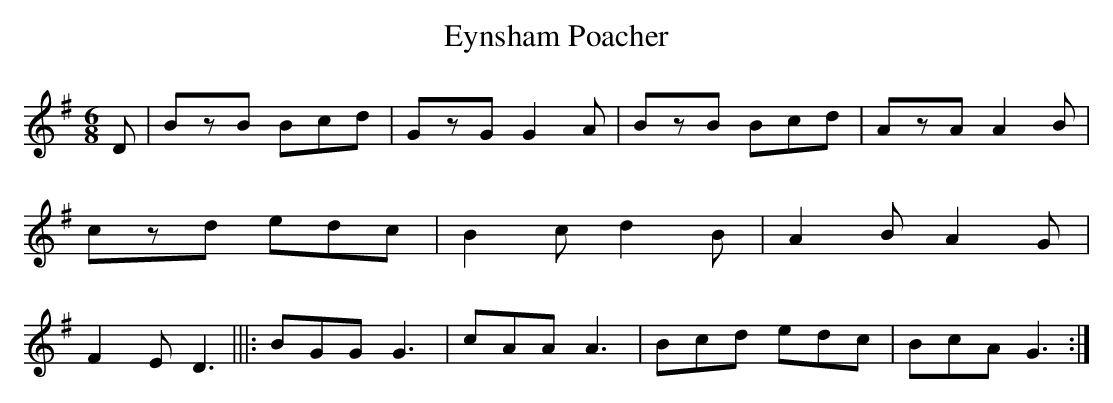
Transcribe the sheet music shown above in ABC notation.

X:1
T:Eynsham Poacher
M:6/8
L:1/8
K:G
D|BzB Bcd|GzG G2A|BzB Bcd|AzA A2B|czd edc|B2c d2B|A2B A2G|F2E D3|||:BGG G3|cAA A3|Bcd edc|BcA G3:|
